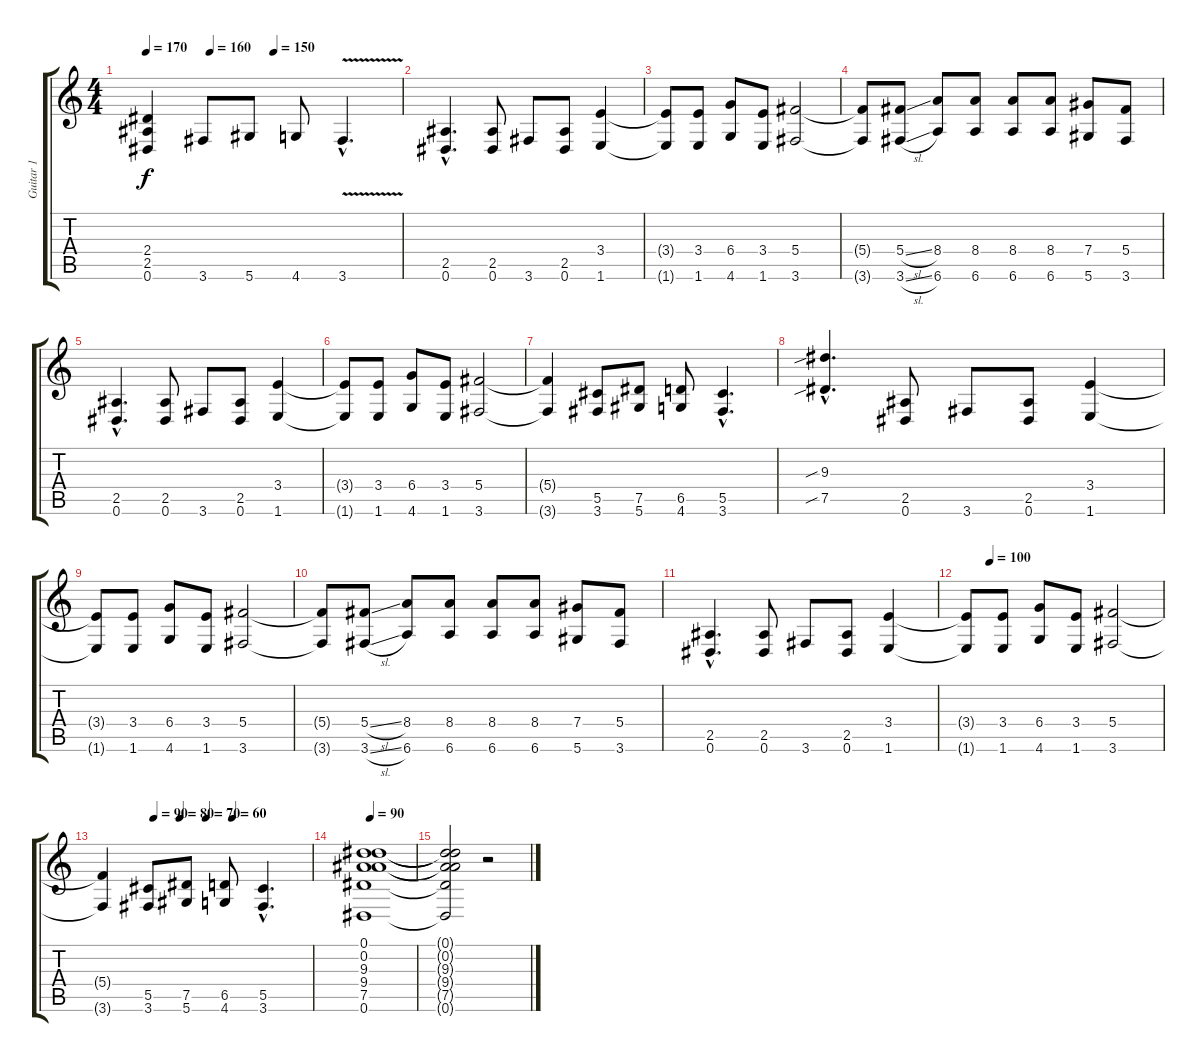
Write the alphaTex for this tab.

\track ("Guitar 1" "Guitar 1") {instrument distortionguitar}
\staff {score tabs}
\tuning (Eb4 Bb3 Gb3 Db3 Ab2 Eb2) {hide}
\ts (4 4)
\tempo 170
\tempo (160 0.25)
\tempo (150 0.5)
\clef g2
\ks c
(2.4{t} 2.5{t} 0.6{t}).4{dy f} 3.6.8 5.6.8 4.6.8 3.6{v hac}.4{d} |
(2.5{hac} 0.6{hac}).4{d} (2.5 0.6).8 3.6.8 (2.5 0.6).8 (3.4 1.6).4 |
(3.4{t} 1.6{t}).8 (3.4 1.6).8 (6.4 4.6).8 (3.4 1.6).8 (5.4 3.6).2 |
(5.4{t} 3.6{t}).8 (5.4{sl} 3.6{sl}).8 (8.4 6.6).8 (8.4 6.6).8 (8.4 6.6).8 (8.4 6.6).8 (7.4 5.6).8 (5.4 3.6).8 |
(2.5{hac} 0.6{hac}).4{d} (2.5 0.6).8 3.6.8 (2.5 0.6).8 (3.4 1.6).4 |
(3.4{t} 1.6{t}).8 (3.4 1.6).8 (6.4 4.6).8 (3.4 1.6).8 (5.4 3.6).2 |
(5.4{t} 3.6{t}).4 (5.5 3.6).8 (7.5 5.6).8 (6.5 4.6).8 (5.5{hac} 3.6{hac}).4{d} |
(9.3{sib hac} 7.5{sib hac}).4{d} (2.5 0.6).8 3.6.8 (2.5 0.6).8 (3.4 1.6).4 |
(3.4{t} 1.6{t}).8 (3.4 1.6).8 (6.4 4.6).8 (3.4 1.6).8 (5.4 3.6).2 |
(5.4{t} 3.6{t}).8 (5.4{sl} 3.6{sl}).8 (8.4 6.6).8 (8.4 6.6).8 (8.4 6.6).8 (8.4 6.6).8 (7.4 5.6).8 (5.4 3.6).8 |
(2.5{hac} 0.6{hac}).4{d} (2.5 0.6).8 3.6.8 (2.5 0.6).8 (3.4 1.6).4 |
\tempo (100 0.125)
(3.4{t} 1.6{t}).8 (3.4 1.6).8 (6.4 4.6).8 (3.4 1.6).8 (5.4 3.6).2 |
\tempo (90 0.25)
\tempo (80 0.375)
\tempo (70 0.5)
\tempo (60 0.625)
(5.4{t} 3.6{t}).4 (5.5 3.6).8 (7.5 5.6).8 (6.5 4.6).8 (5.5{hac} 3.6{hac}).4{d} |
\tempo 90
(0.1 0.2 9.3 9.4 7.5 0.6).1 |
(0.1{t} 0.2{t} 9.3{t} 9.4{t} 7.5{t} 0.6{t}).2 r.2
